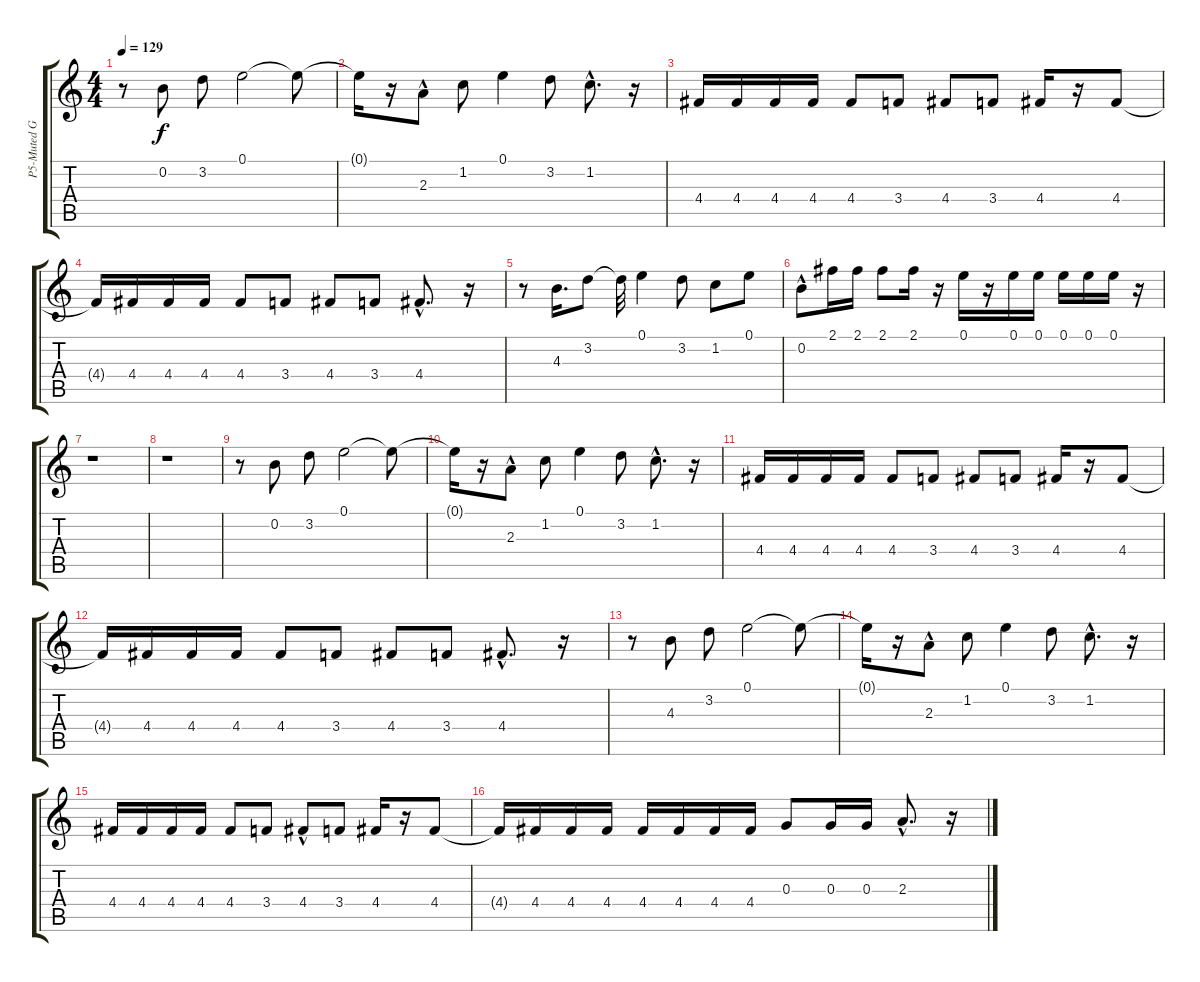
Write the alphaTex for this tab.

\track ("P5-Muted Guitar" "P5-Muted G") {instrument electricguitarmuted}
\staff {score tabs}
\tuning (E4 B3 G3 D3 A2 E2) {hide}
\ts (4 4)
\tempo 129
\clef g2
\ks c
r.8{dy f} 0.2.8 3.2.8 0.1.2 0.1{t}.8 |
0.1{t}.16 r.16 2.3{hac}.8 1.2.8 0.1.4 3.2.8 1.2{hac}.8{d} r.16 |
4.4.16 4.4.16 4.4.16 4.4.16 4.4.8 3.4.8 4.4.8 3.4.8 4.4.16 r.16 4.4.8 |
4.4{t}.16 4.4.16 4.4.16 4.4.16 4.4.8 3.4.8 4.4.8 3.4.8 4.4{hac}.8{d} r.16 |
r.8 4.3.16{d} 3.2.8 3.2{t}.32 0.1.4 3.2.8 1.2.8 0.1.8 |
0.2{hac}.8 2.1.16 2.1.16 2.1.8 2.1.16 r.16 0.1.16 r.16 0.1.16 0.1.16 0.1.16 0.1.16 0.1.16 r.16 |
r.1 |
r.1 |
r.8 0.2.8 3.2.8 0.1.2 0.1{t}.8 |
0.1{t}.16 r.16 2.3{hac}.8 1.2.8 0.1.4 3.2.8 1.2{hac}.8{d} r.16 |
4.4.16 4.4.16 4.4.16 4.4.16 4.4.8 3.4.8 4.4.8 3.4.8 4.4.16 r.16 4.4.8 |
4.4{t}.16 4.4.16 4.4.16 4.4.16 4.4.8 3.4.8 4.4.8 3.4.8 4.4{hac}.8{d} r.16 |
r.8 4.3.8 3.2.8 0.1.2 0.1{t}.8 |
0.1{t}.16 r.16 2.3{hac}.8 1.2.8 0.1.4 3.2.8 1.2{hac}.8{d} r.16 |
4.4.16 4.4.16 4.4.16 4.4.16 4.4.8 3.4.8 4.4{hac}.8 3.4.8 4.4.16 r.16 4.4.8 |
4.4{t}.16 4.4.16 4.4.16 4.4.16 4.4.16 4.4.16 4.4.16 4.4.16 0.3.8 0.3.16 0.3.16 2.3{hac}.8{d} r.16
